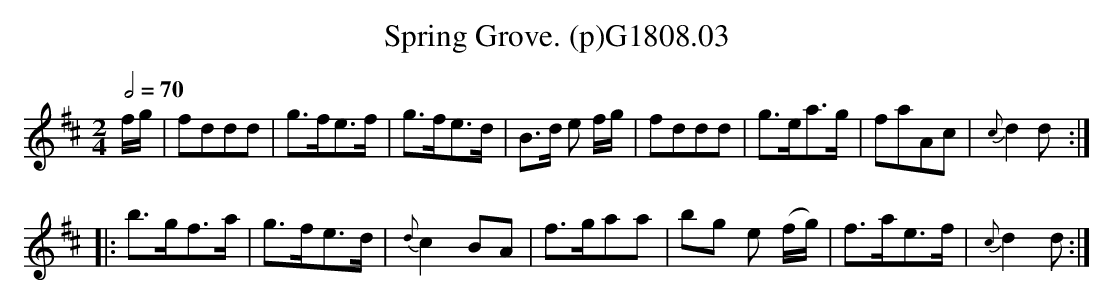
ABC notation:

X:1
T:Spring Grove. (p)G1808.03
M:2/4
L:1/8
Q:1/2=70
K:D
f/g/|fddd|g>fe>f|g>fe>d|B>d e f/g/|fddd|g>ea>g|faAc|{c}d2 d:|
|:b>gf>a|g>fe>d|{d}c2 BA|f>gaa|bg e (f/g/)|f>ae>f|{c}d2 d:|
